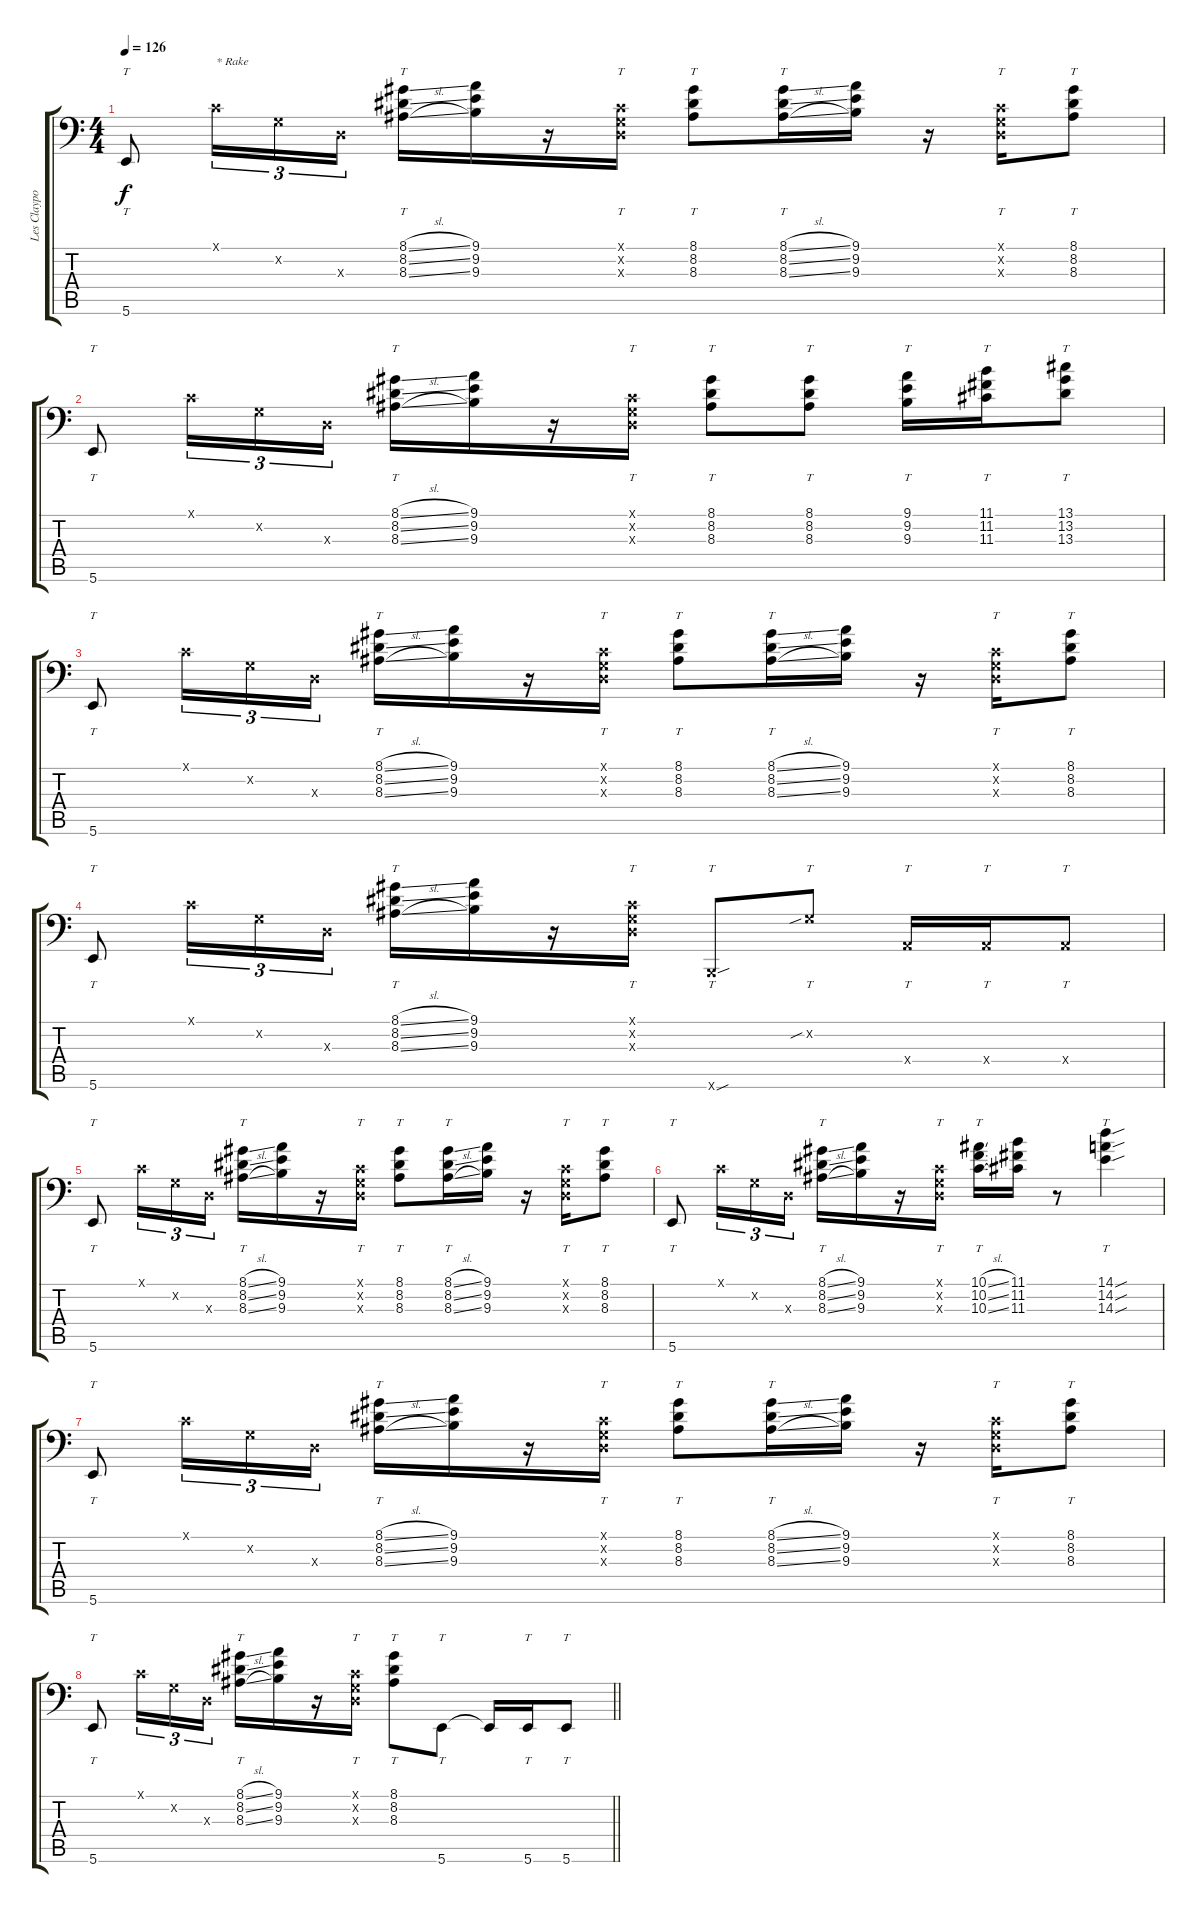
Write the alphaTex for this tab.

\track ("Les Claypool | Bass" "Les Claypo") {instrument slapbass1}
\staff {score tabs}
\tuning (C3 G2 D2 A1 E1 B0) {hide}
\ts (4 4)
\tempo 126
\clef f4
\ks c
5.6.8{tt dy f} 0.1{x}.16{tu (3 2) txt "* Rake"} 0.2{x}.16{tu (3 2)} 0.3{x}.16{tu (3 2)} (8.1{sl} 8.2{sl} 8.3{sl}).16{tt} (9.1 9.2 9.3).16 r.16 (0.1{x} 0.2{x} 0.3{x}).16{tt} (8.1 8.2 8.3).8{tt} (8.1{sl} 8.2{sl} 8.3{sl}).16{tt} (9.1 9.2 9.3).16 r.16 (0.1{x} 0.2{x} 0.3{x}).16{tt} (8.1 8.2 8.3).8{tt} |
5.6.8{tt} 0.1{x}.16{tu (3 2)} 0.2{x}.16{tu (3 2)} 0.3{x}.16{tu (3 2)} (8.1{sl} 8.2{sl} 8.3{sl}).16{tt} (9.1 9.2 9.3).16 r.16 (0.1{x} 0.2{x} 0.3{x}).16{tt} (8.1 8.2 8.3).8{tt} (8.1 8.2 8.3).8{tt} (9.1 9.2 9.3).16{tt} (11.1 11.2 11.3).16{tt} (13.1 13.2 13.3).8{tt} |
5.6.8{tt} 0.1{x}.16{tu (3 2)} 0.2{x}.16{tu (3 2)} 0.3{x}.16{tu (3 2)} (8.1{sl} 8.2{sl} 8.3{sl}).16{tt} (9.1 9.2 9.3).16 r.16 (0.1{x} 0.2{x} 0.3{x}).16{tt} (8.1 8.2 8.3).8{tt} (8.1{sl} 8.2{sl} 8.3{sl}).16{tt} (9.1 9.2 9.3).16 r.16 (0.1{x} 0.2{x} 0.3{x}).16{tt} (8.1 8.2 8.3).8{tt} |
5.6.8{tt} 0.1{x}.16{tu (3 2)} 0.2{x}.16{tu (3 2)} 0.3{x}.16{tu (3 2)} (8.1{sl} 8.2{sl} 8.3{sl}).16{tt} (9.1 9.2 9.3).16 r.16 (0.1{x} 0.2{x} 0.3{x}).16{tt} 0.6{sou x}.8{tt} 0.2{sib x}.8{tt} 0.4{x}.16{tt} 0.4{x}.16{tt} 0.4{x}.8{tt} |
5.6.8{tt} 0.1{x}.16{tu (3 2)} 0.2{x}.16{tu (3 2)} 0.3{x}.16{tu (3 2)} (8.1{sl} 8.2{sl} 8.3{sl}).16{tt} (9.1 9.2 9.3).16 r.16 (0.1{x} 0.2{x} 0.3{x}).16{tt} (8.1 8.2 8.3).8{tt} (8.1{sl} 8.2{sl} 8.3{sl}).16{tt} (9.1 9.2 9.3).16 r.16 (0.1{x} 0.2{x} 0.3{x}).16{tt} (8.1 8.2 8.3).8{tt} |
5.6.8{tt} 0.1{x}.16{tu (3 2)} 0.2{x}.16{tu (3 2)} 0.3{x}.16{tu (3 2)} (8.1{sl} 8.2{sl} 8.3{sl}).16{tt} (9.1 9.2 9.3).16 r.16 (0.1{x} 0.2{x} 0.3{x}).16{tt} (10.1{sl} 10.2{sl} 10.3{sl}).16{tt} (11.1 11.2 11.3).16 r.8 (14.1{sou} 14.2{sou} 14.3{sou}).4{tt} |
5.6.8{tt} 0.1{x}.16{tu (3 2)} 0.2{x}.16{tu (3 2)} 0.3{x}.16{tu (3 2)} (8.1{sl} 8.2{sl} 8.3{sl}).16{tt} (9.1 9.2 9.3).16 r.16 (0.1{x} 0.2{x} 0.3{x}).16{tt} (8.1 8.2 8.3).8{tt} (8.1{sl} 8.2{sl} 8.3{sl}).16{tt} (9.1 9.2 9.3).16 r.16 (0.1{x} 0.2{x} 0.3{x}).16{tt} (8.1 8.2 8.3).8{tt} |
\barLineRight lightlight
5.6.8{tt} 0.1{x}.16{tu (3 2)} 0.2{x}.16{tu (3 2)} 0.3{x}.16{tu (3 2)} (8.1{sl} 8.2{sl} 8.3{sl}).16{tt} (9.1 9.2 9.3).16 r.16 (0.1{x} 0.2{x} 0.3{x}).16{tt} (8.1 8.2 8.3).8{tt} 5.6.8{tt} 5.6{t}.16 5.6.16{tt} 5.6.8{tt}
